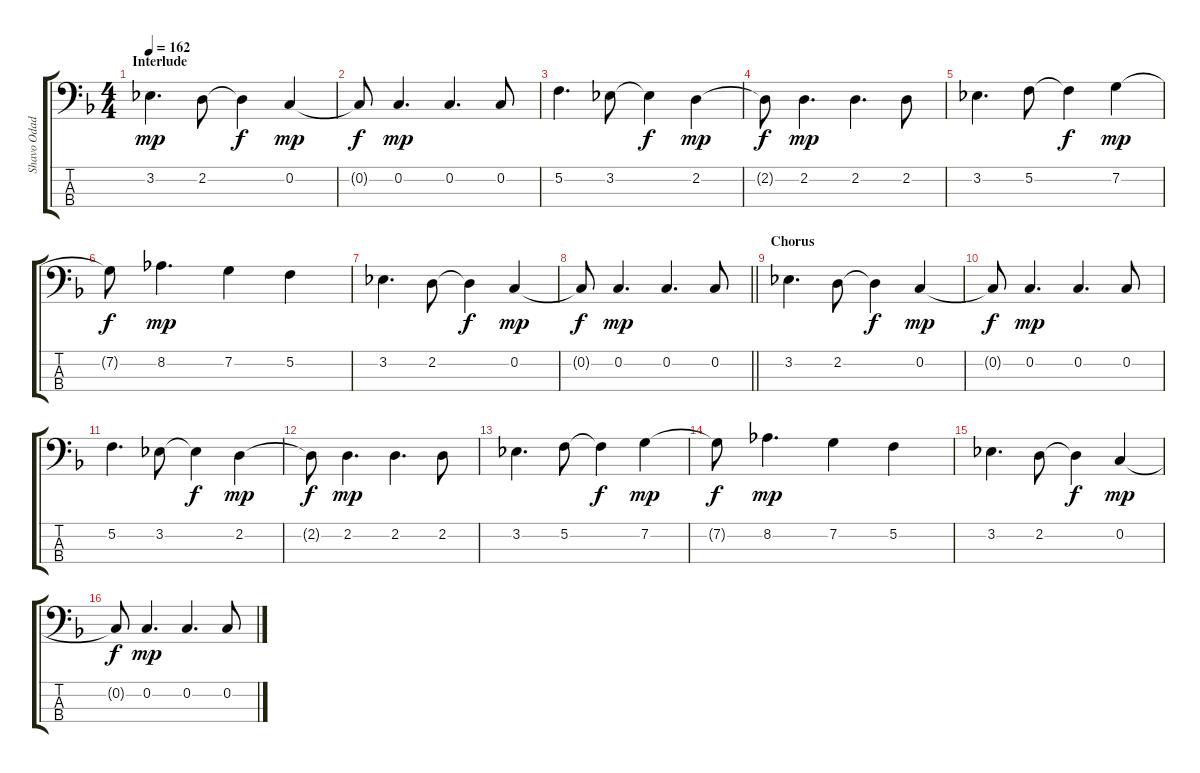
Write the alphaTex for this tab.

\track ("Shavo Odadjian" "Shavo Odad") {instrument electricbassfinger}
\staff {score tabs}
\tuning (F2 C2 G1 C1) {hide}
\ts (4 4)
\section ("" "Interlude")
\tempo 162
\clef f4
\ks dminor
3.2.4{d dy mp} 2.2.8 2.2{t}.4{dy f} 0.2.4{dy mp} |
0.2{t}.8{dy f} 0.2.4{d dy mp} 0.2.4{d} 0.2.8 |
5.2.4{d} 3.2.8 3.2{t}.4{dy f} 2.2.4{dy mp} |
2.2{t}.8{dy f} 2.2.4{d dy mp} 2.2.4{d} 2.2.8 |
3.2.4{d} 5.2.8 5.2{t}.4{dy f} 7.2.4{dy mp} |
7.2{t}.8{dy f} 8.2.4{d dy mp} 7.2.4 5.2.4 |
3.2.4{d} 2.2.8 2.2{t}.4{dy f} 0.2.4{dy mp} |
\barLineRight lightlight
0.2{t}.8{dy f} 0.2.4{d dy mp} 0.2.4{d} 0.2.8 |
\section ("" "Chorus")
3.2.4{d} 2.2.8 2.2{t}.4{dy f} 0.2.4{dy mp} |
0.2{t}.8{dy f} 0.2.4{d dy mp} 0.2.4{d} 0.2.8 |
5.2.4{d} 3.2.8 3.2{t}.4{dy f} 2.2.4{dy mp} |
2.2{t}.8{dy f} 2.2.4{d dy mp} 2.2.4{d} 2.2.8 |
3.2.4{d} 5.2.8 5.2{t}.4{dy f} 7.2.4{dy mp} |
7.2{t}.8{dy f} 8.2.4{d dy mp} 7.2.4 5.2.4 |
3.2.4{d} 2.2.8 2.2{t}.4{dy f} 0.2.4{dy mp} |
0.2{t}.8{dy f} 0.2.4{d dy mp} 0.2.4{d} 0.2.8
